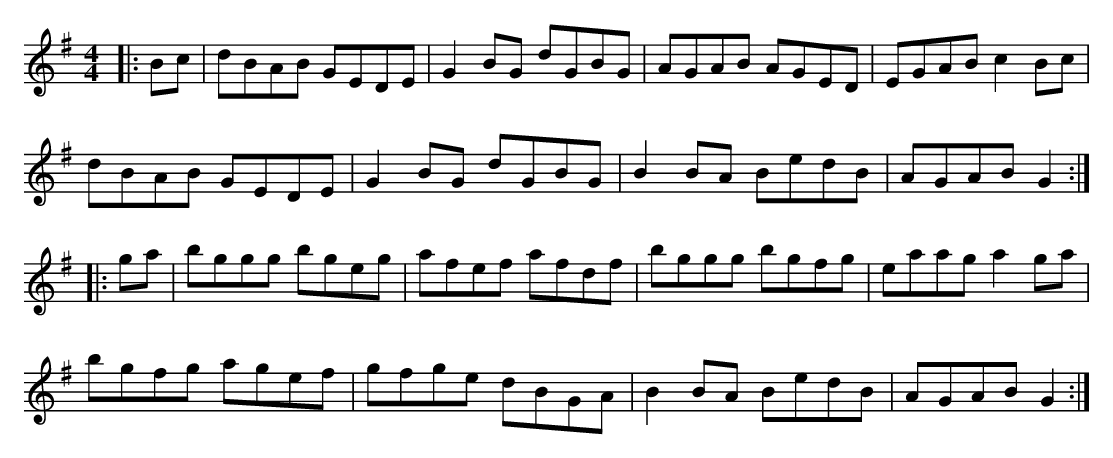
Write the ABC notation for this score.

X:1
M:4/4
K:G
|:Bc|dBAB GEDE|G2 BG dGBG|AGAB AGED|EGAB c2 Bc|
dBAB GEDE|G2 BG dGBG|B2 BA BedB|AGAB G2:|
|:ga|bggg bgeg|afef afdf|bggg bgfg|eaag a2 ga|
bgfg agef|gfge dBGA|B2 BA BedB|AGAB G2:|
